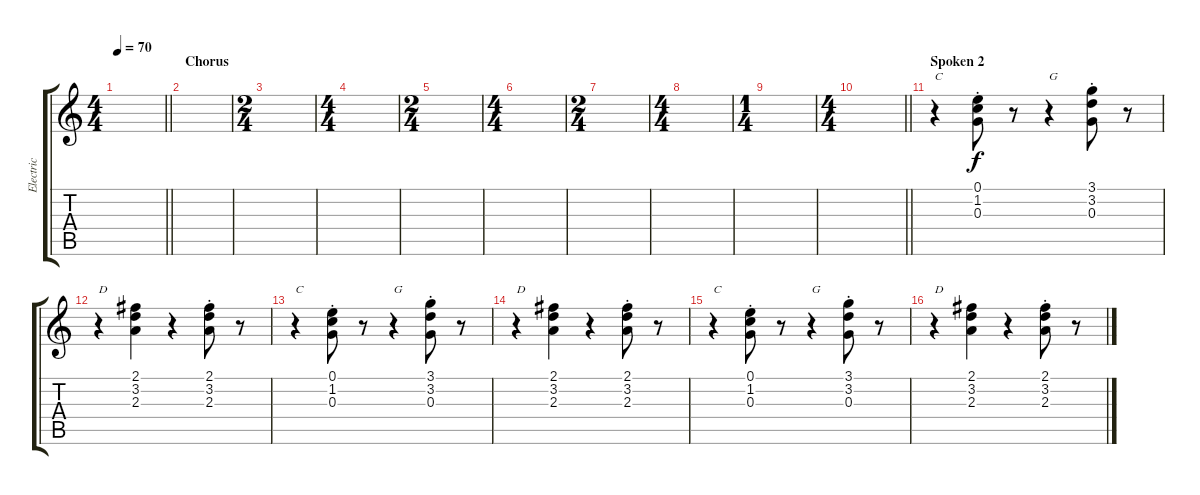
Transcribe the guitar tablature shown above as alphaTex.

\track ("Electric" "Electric") {instrument overdrivenguitar}
\staff {score tabs}
\tuning (E4 B3 G3 D3 A2 E2) {hide}
\ts (4 4)
\tempo 70
\clef g2
\barLineRight lightlight
\ks c
|
\section ("" "Chorus")
|
\ts (2 4)
|
\ts (4 4)
|
\ts (2 4)
|
\ts (4 4)
|
\ts (2 4)
|
\ts (4 4)
|
\ts (1 4)
|
\ts (4 4)
\barLineRight lightlight
|
\section ("" "Spoken 2")
r.4{txt "C" volume 3} (0.1{st} 1.2{st} 0.3{st}).8 r.8 r.4{txt "G"} (3.1{st} 3.2{st} 0.3{st}).8 r.8 |
r.4{txt "D"} (2.1 3.2 2.3).4 r.4 (2.1{st} 3.2{st} 2.3{st}).8 r.8 |
r.4{txt "C"} (0.1{st} 1.2{st} 0.3{st}).8 r.8 r.4{txt "G"} (3.1{st} 3.2{st} 0.3{st}).8 r.8 |
r.4{txt "D"} (2.1 3.2 2.3).4 r.4 (2.1{st} 3.2{st} 2.3{st}).8 r.8 |
r.4{txt "C"} (0.1{st} 1.2{st} 0.3{st}).8 r.8 r.4{txt "G"} (3.1{st} 3.2{st} 0.3{st}).8 r.8 |
r.4{txt "D"} (2.1 3.2 2.3).4 r.4 (2.1{st} 3.2{st} 2.3{st}).8 r.8
